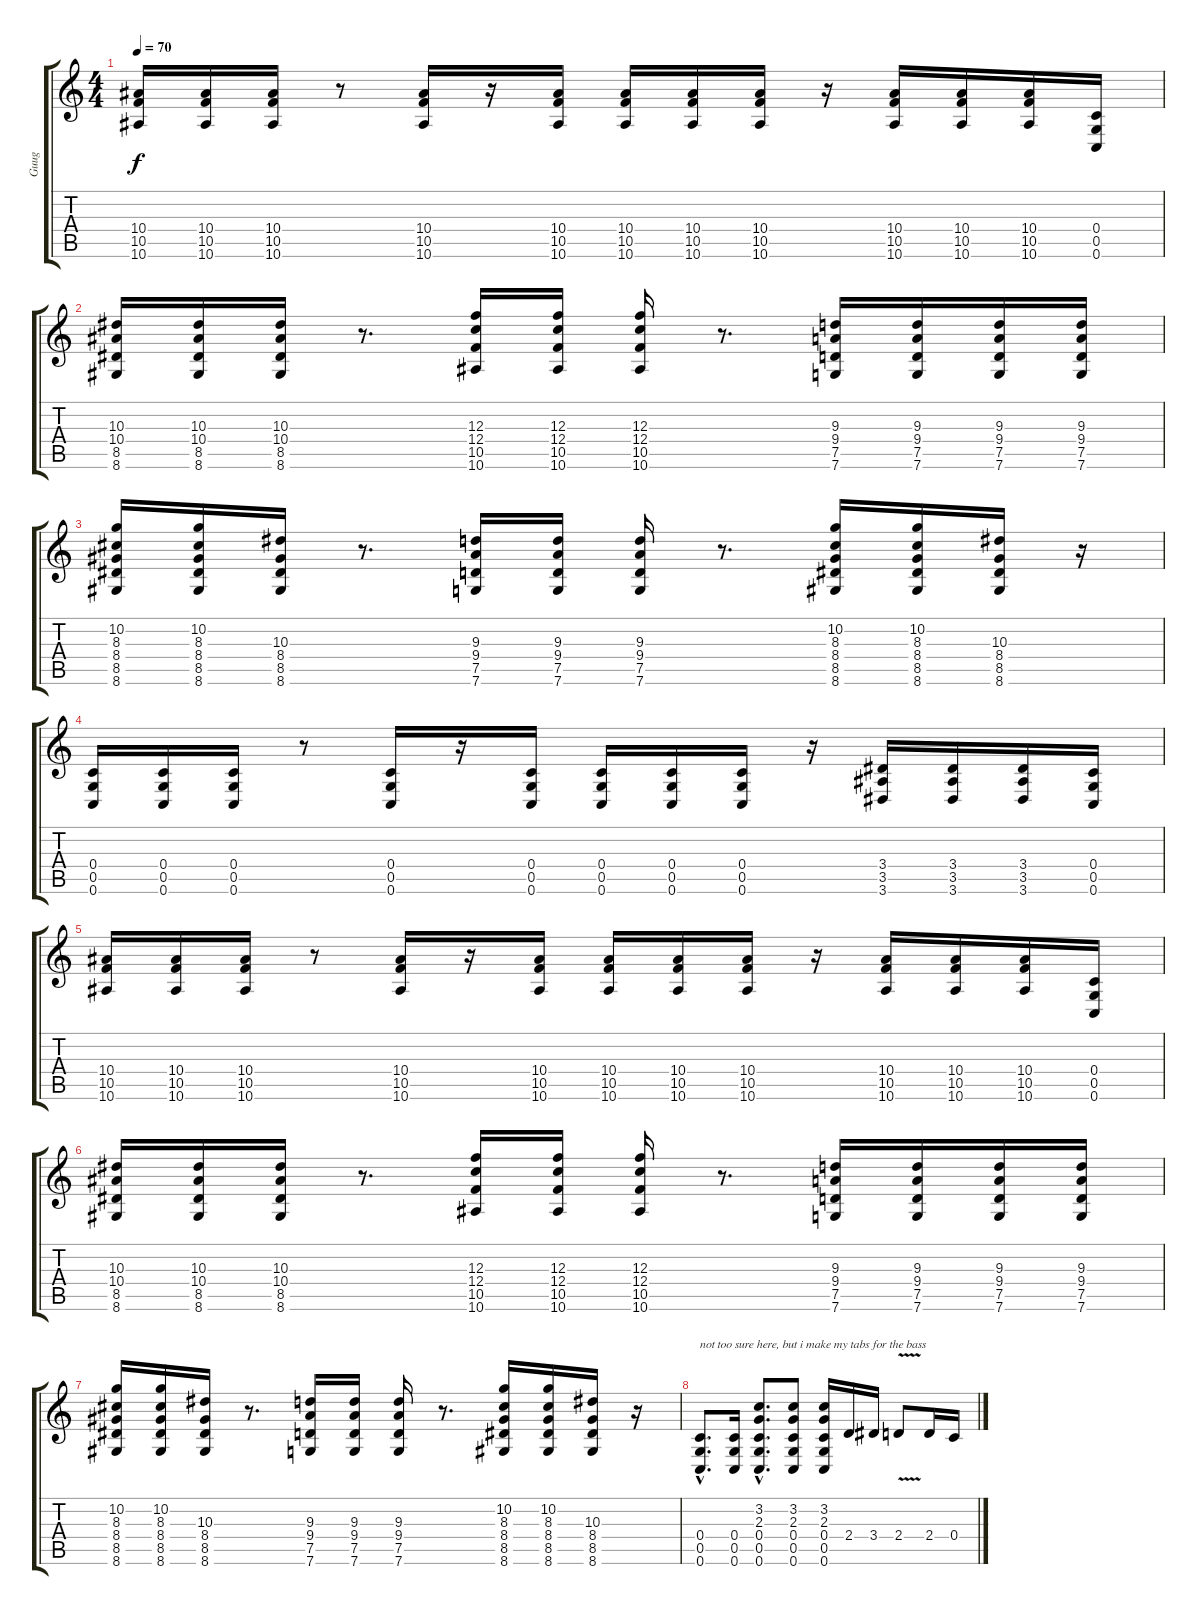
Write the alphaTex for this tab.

\track ("Guug" "Guug") {instrument overdrivenguitar}
\staff {score tabs}
\tuning (D4 A3 F3 C3 G2 C2) {hide}
\ts (4 4)
\tempo 70
\clef g2
\ks c
(10.4 10.5 10.6).16{dy f} (10.4 10.5 10.6).16 (10.4 10.5 10.6).16 r.8 (10.4 10.5 10.6).16 r.16 (10.4 10.5 10.6).16 (10.4 10.5 10.6).16 (10.4 10.5 10.6).16 (10.4 10.5 10.6).16 r.16 (10.4 10.5 10.6).16 (10.4 10.5 10.6).16 (10.4 10.5 10.6).16 (0.4 0.5 0.6).16 |
(10.3 10.4 8.5 8.6).16 (10.3 10.4 8.5 8.6).16 (10.3 10.4 8.5 8.6).16 r.8{d} (12.3 12.4 10.5 10.6).16 (12.3 12.4 10.5 10.6).16 (12.3 12.4 10.5 10.6).16 r.8{d} (9.3 9.4 7.5 7.6).16 (9.3 9.4 7.5 7.6).16 (9.3 9.4 7.5 7.6).16 (9.3 9.4 7.5 7.6).16 |
(10.2 8.3 8.4 8.5 8.6).16 (10.2 8.3 8.4 8.5 8.6).16 (10.3 8.4 8.5 8.6).16 r.8{d} (9.3 9.4 7.5 7.6).16 (9.3 9.4 7.5 7.6).16 (9.3 9.4 7.5 7.6).16 r.8{d} (10.2 8.3 8.4 8.5 8.6).16 (10.2 8.3 8.4 8.5 8.6).16 (10.3 8.4 8.5 8.6).16 r.16 |
(0.4 0.5 0.6).16 (0.4 0.5 0.6).16 (0.4 0.5 0.6).16 r.8 (0.4 0.5 0.6).16 r.16 (0.4 0.5 0.6).16 (0.4 0.5 0.6).16 (0.4 0.5 0.6).16 (0.4 0.5 0.6).16 r.16 (3.4 3.5 3.6).16 (3.4 3.5 3.6).16 (3.4 3.5 3.6).16 (0.4 0.5 0.6).16 |
(10.4 10.5 10.6).16 (10.4 10.5 10.6).16 (10.4 10.5 10.6).16 r.8 (10.4 10.5 10.6).16 r.16 (10.4 10.5 10.6).16 (10.4 10.5 10.6).16 (10.4 10.5 10.6).16 (10.4 10.5 10.6).16 r.16 (10.4 10.5 10.6).16 (10.4 10.5 10.6).16 (10.4 10.5 10.6).16 (0.4 0.5 0.6).16 |
(10.3 10.4 8.5 8.6).16 (10.3 10.4 8.5 8.6).16 (10.3 10.4 8.5 8.6).16 r.8{d} (12.3 12.4 10.5 10.6).16 (12.3 12.4 10.5 10.6).16 (12.3 12.4 10.5 10.6).16 r.8{d} (9.3 9.4 7.5 7.6).16 (9.3 9.4 7.5 7.6).16 (9.3 9.4 7.5 7.6).16 (9.3 9.4 7.5 7.6).16 |
(10.2 8.3 8.4 8.5 8.6).16 (10.2 8.3 8.4 8.5 8.6).16 (10.3 8.4 8.5 8.6).16 r.8{d} (9.3 9.4 7.5 7.6).16 (9.3 9.4 7.5 7.6).16 (9.3 9.4 7.5 7.6).16 r.8{d} (10.2 8.3 8.4 8.5 8.6).16 (10.2 8.3 8.4 8.5 8.6).16 (10.3 8.4 8.5 8.6).16 r.16 |
(0.4{hac} 0.5{hac} 0.6{hac}).8{d txt "not too sure here, but i make my tabs for the bass"} (0.4 0.5 0.6).16 (3.2{hac} 2.3{hac} 0.4{hac} 0.5{hac} 0.6).8{d} (3.2 2.3 0.4 0.5 0.6).8 (3.2 2.3 0.4 0.5 0.6).16 2.4.16 3.4.16 2.4{v}.8 2.4.16 0.4.16
